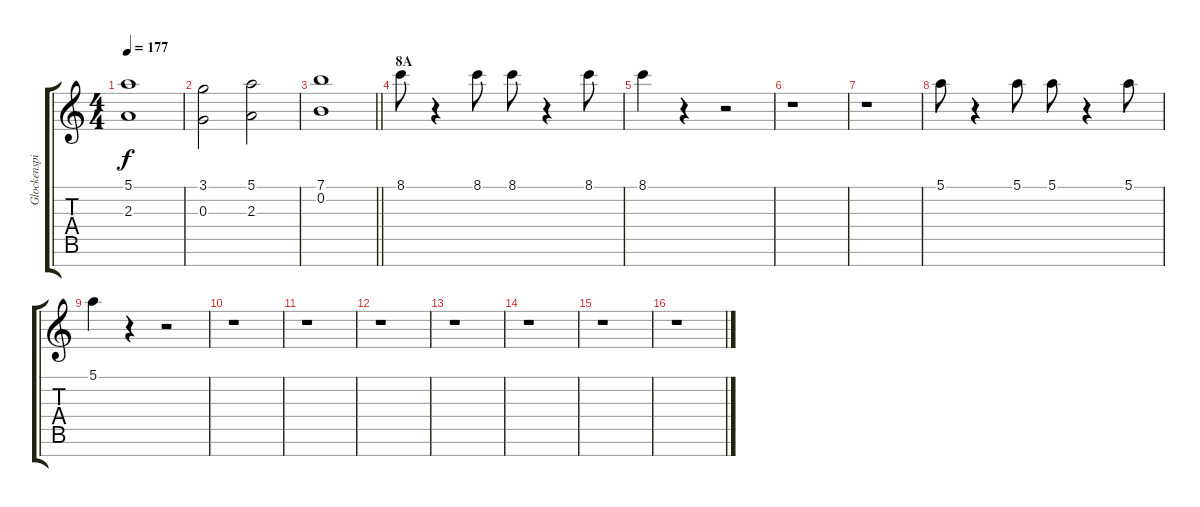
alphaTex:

\track ("Glockenspiel" "Glockenspi") {instrument vibraphone}
\staff {score tabs}
\tuning (E5 B4 G4 D4 A3 E3 B2) {hide}
\ts (4 4)
\tempo 177
\clef g2
\ks c
(5.1{t} 2.3{t}).1{dy f} |
(3.1 0.3).2 (5.1 2.3).2 |
\barLineRight lightlight
(7.1 0.2).1 |
\section ("" "8A")
8.1.8 r.4 8.1.8 8.1.8 r.4 8.1.8 |
8.1.4 r.4 r.2 |
r.1 |
r.1 |
5.1.8 r.4 5.1.8 5.1.8 r.4 5.1.8 |
5.1.4 r.4 r.2 |
r.1 |
r.1 |
r.1 |
r.1 |
r.1 |
r.1 |
r.1
